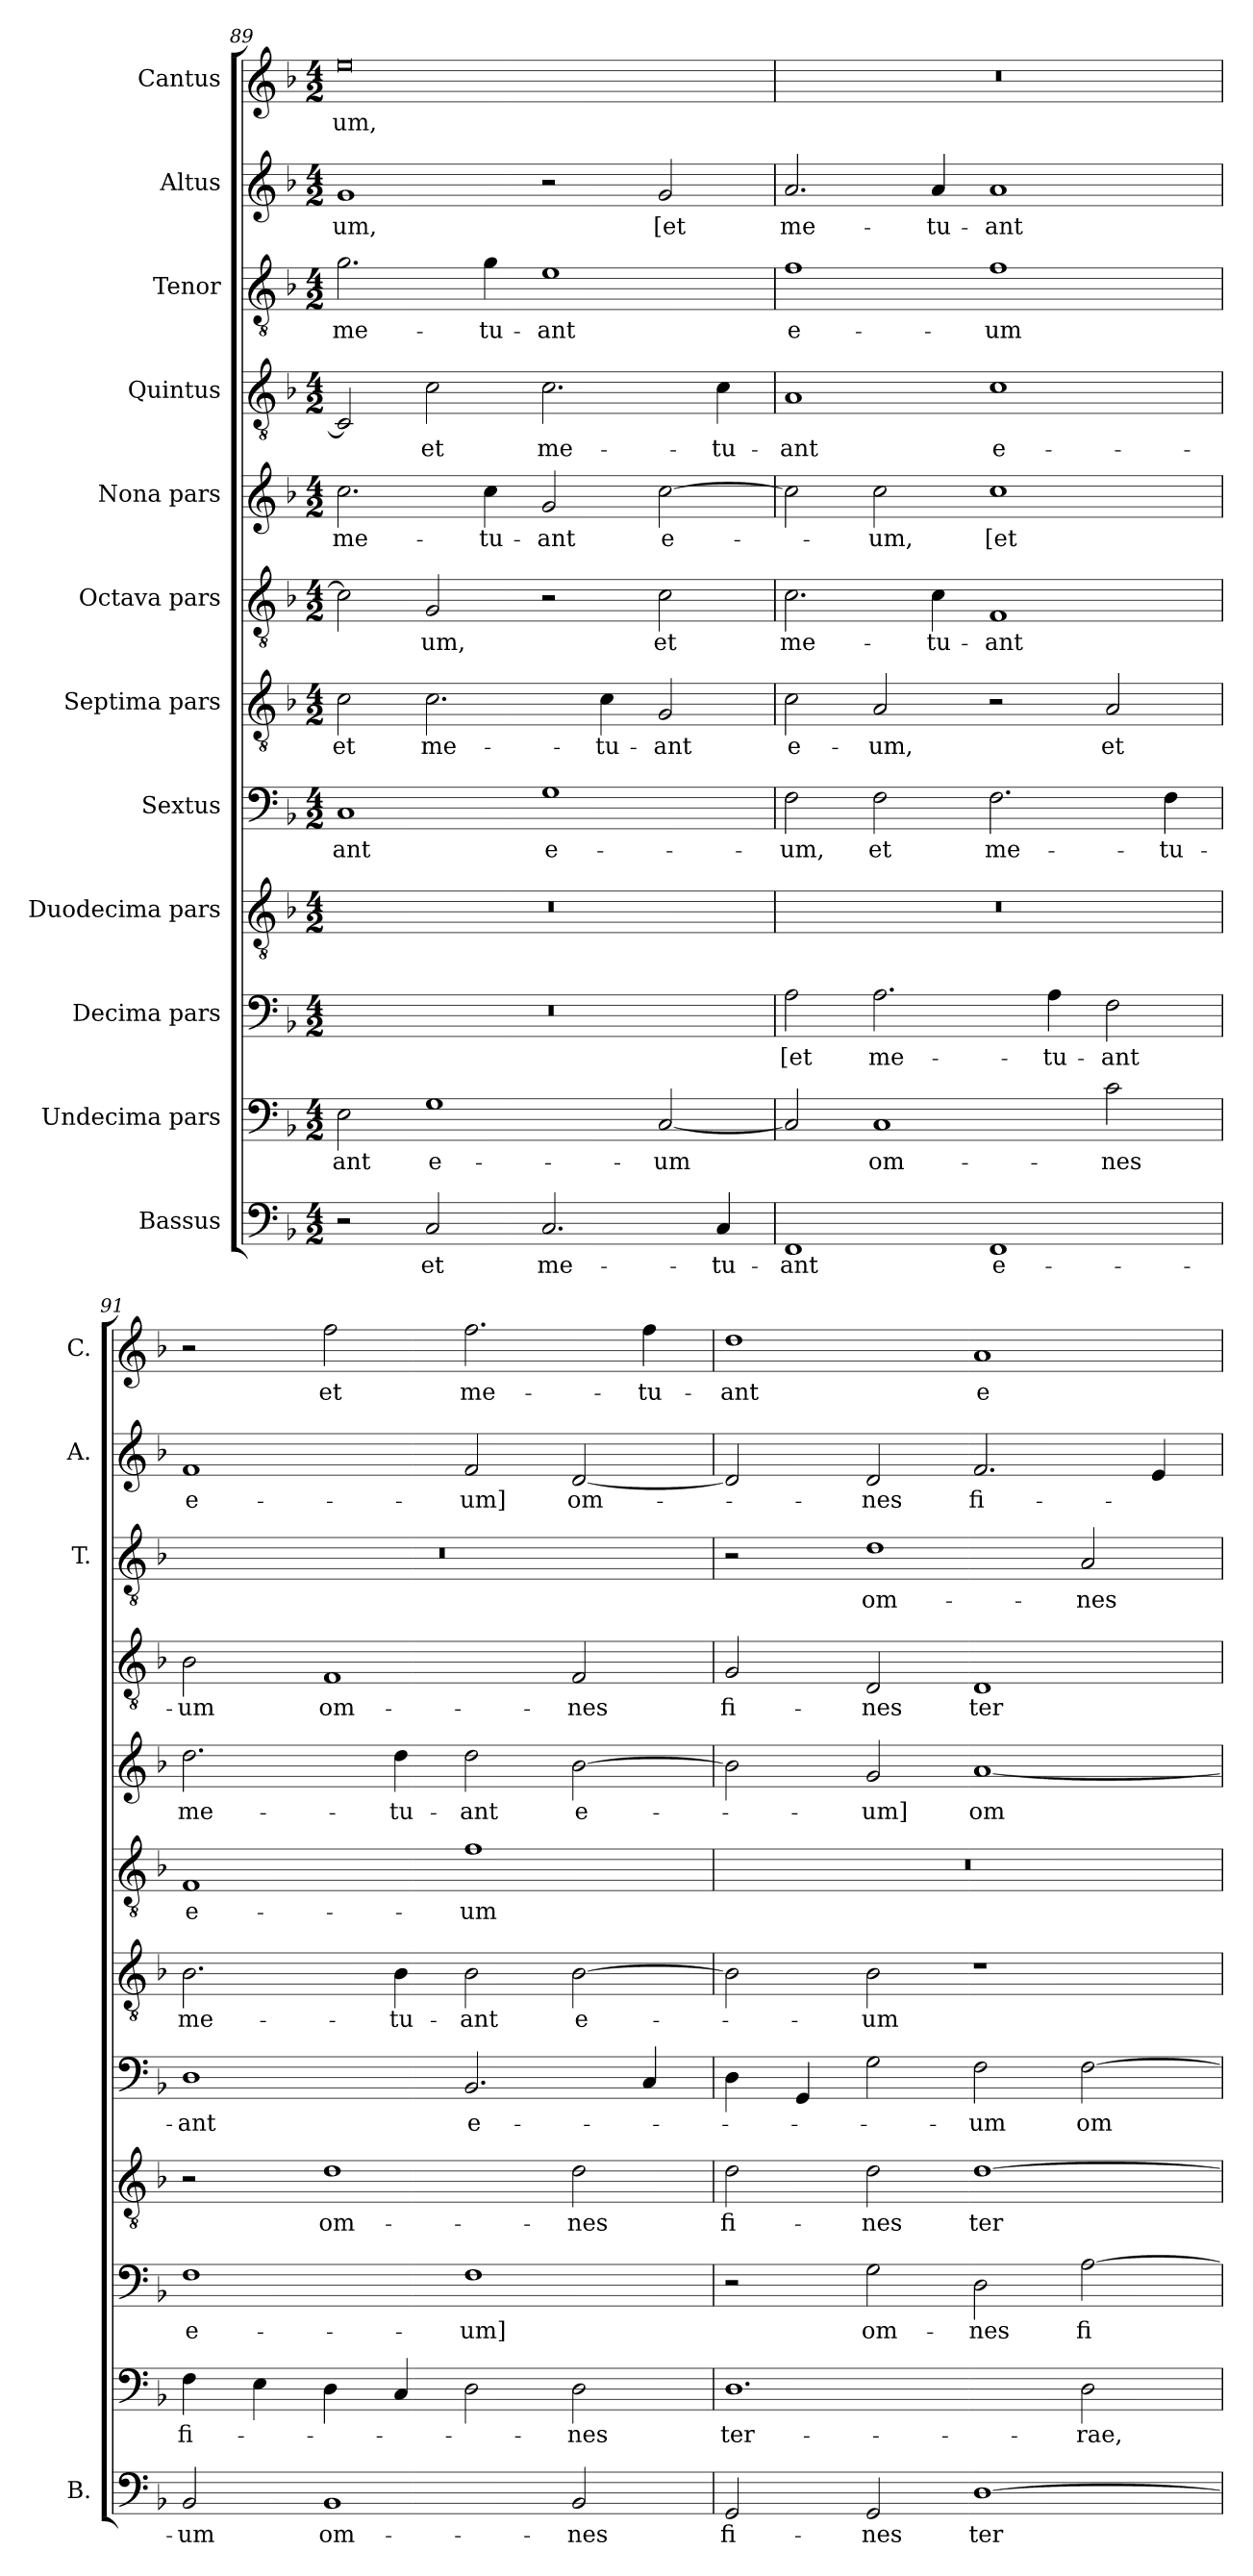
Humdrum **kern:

**kern	**text	**kern	**text	**kern	**text	**kern	**text	**kern	**text	**kern	**text	**kern	**text	**kern	**text	**kern	**text	**kern	**text	**kern	**text	**kern	**text
*part12	*part12	*part11	*part11	*part10	*part10	*part9	*part9	*part8	*part8	*part7	*part7	*part6	*part6	*part5	*part5	*part4	*part4	*part3	*part3	*part2	*part2	*part1	*part1
*staff12	*staff12	*staff11	*staff11	*staff10	*staff10	*staff9	*staff9	*staff8	*staff8	*staff7	*staff7	*staff6	*staff6	*staff5	*staff5	*staff4	*staff4	*staff3	*staff3	*staff2	*staff2	*staff1	*staff1
*I"Bassus	*	*I"Undecima pars	*	*I"Decima pars	*	*I"Duodecima pars	*	*I"Sextus	*	*I"Septima pars	*	*I"Octava pars	*	*I"Nona pars	*	*I"Quintus	*	*I"Tenor	*	*I"Altus	*	*I"Cantus	*
*I'B.	*	*	*	*	*	*	*	*	*	*	*	*	*	*	*	*	*	*I'T.	*	*I'A.	*	*I'C.	*
*clefF4	*	*clefF4	*	*clefF4	*	*clefGv2	*	*clefF4	*	*clefGv2	*	*clefGv2	*	*clefG2	*	*clefGv2	*	*clefGv2	*	*clefG2	*	*clefG2	*
*	*	*	*	*	*	*ITrd7c12	*	*	*	*ITrd7c12	*	*ITrd7c12	*	*	*	*ITrd7c12	*	*ITrd7c12	*	*	*	*	*
*k[b-]	*	*k[b-]	*	*k[b-]	*	*k[b-]	*	*k[b-]	*	*k[b-]	*	*k[b-]	*	*k[b-]	*	*k[b-]	*	*k[b-]	*	*k[b-]	*	*k[b-]	*
*F:	*	*F:	*	*F:	*	*F:	*	*F:	*	*F:	*	*F:	*	*F:	*	*F:	*	*F:	*	*F:	*	*F:	*
*M4/2	*	*M4/2	*	*M4/2	*	*M4/2	*	*M4/2	*	*M4/2	*	*M4/2	*	*M4/2	*	*M4/2	*	*M4/2	*	*M4/2	*	*M4/2	*
=89	=89	=89	=89	=89	=89	=89	=89	=89	=89	=89	=89	=89	=89	=89	=89	=89	=89	=89	=89	=89	=89	=89	=89
!	!	!	!LO:LY:b	!LO:N:vis=1	!	!LO:N:vis=1	!	!	!LO:LY:b	!	!LO:LY:b	!	!	!	!LO:LY:b	!	!	!	!LO:LY:b	!	!LO:LY:b	!	!LO:LY:b
2r	.	2E\	-ant	0r	.	0r	.	1C	-ant	2C\	et	2C\]	.	2.cc\	me-	2CC/]	.	2.G\	me-	1g	-um,	0ee	-um,
!	!LO:LY:b	!	!LO:LY:b	!	!	!	!	!	!	!	!LO:LY:b	!	!LO:LY:b	!	!	!	!LO:LY:b	!	!	!	!	!	!
2C/	et	1G	e-	.	.	.	.	.	.	2.C\	me-	2GG/	-um,	.	.	2C\	et	.	.	.	.	.	.
!	!	!	!	!	!	!	!	!	!	!	!	!	!	!	!LO:LY:b	!	!	!	!LO:LY:b	!	!	!	!
.	.	.	.	.	.	.	.	.	.	.	.	.	.	4cc\	-tu-	.	.	4G\	-tu-	.	.	.	.
!	!LO:LY:b	!	!	!	!	!	!	!	!LO:LY:b	!	!	!	!	!	!LO:LY:b	!	!LO:LY:b	!	!LO:LY:b	!	!	!	!
2.C/	me-	.	.	.	.	.	.	1G	e-	.	.	2r	.	2g/	-ant	2.C\	me-	1E	-ant	2r	.	.	.
!	!	!	!	!	!	!	!	!	!	!	!LO:LY:b	!	!	!	!	!	!	!	!	!	!	!	!
.	.	.	.	.	.	.	.	.	.	4C\	-tu-	.	.	.	.	.	.	.	.	.	.	.	.
!	!	!	!LO:LY:b	!	!	!	!	!	!	!	!LO:LY:b	!	!LO:LY:b	!	!LO:LY:b	!	!	!	!	!	!LO:LY:b	!	!
.	.	[<2C/	-um	.	.	.	.	.	.	2GG/	-ant	2C\	et	[>2cc\	e-	.	.	.	.	2g/	[et	.	.
!	!LO:LY:b	!	!	!	!	!	!	!	!	!	!	!	!	!	!	!	!LO:LY:b	!	!	!	!	!	!
4C/	-tu-	.	.	.	.	.	.	.	.	.	.	.	.	.	.	4C\	-tu-	.	.	.	.	.	.
=90	=90	=90	=90	=90	=90	=90	=90	=90	=90	=90	=90	=90	=90	=90	=90	=90	=90	=90	=90	=90	=90	=90	=90
!	!LO:LY:b	!	!	!	!LO:LY:b	!LO:N:vis=1	!	!	!LO:LY:b	!	!LO:LY:b	!	!LO:LY:b	!	!	!	!LO:LY:b	!	!LO:LY:b	!	!LO:LY:b	!LO:N:vis=1	!
1FF	-ant	2C/]	.	2A\	[et	0r	.	2F\	-um,	2C\	e-	2.C\	me-	2cc\]	.	1AA	-ant	1F	e-	2.a/	me-	0r	.
!	!	!	!LO:LY:b	!	!LO:LY:b	!	!	!	!LO:LY:b	!	!LO:LY:b	!	!	!	!LO:LY:b	!	!	!	!	!	!	!	!
.	.	1C	om-	2.A\	me-	.	.	2F\	et	2AA/	-um,	.	.	2cc\	-um,	.	.	.	.	.	.	.	.
!	!	!	!	!	!	!	!	!	!	!	!	!	!LO:LY:b	!	!	!	!	!	!	!	!LO:LY:b	!	!
.	.	.	.	.	.	.	.	.	.	.	.	4C\	-tu-	.	.	.	.	.	.	4a/	-tu-	.	.
!	!LO:LY:b	!	!	!	!	!	!	!	!LO:LY:b	!	!	!	!LO:LY:b	!	!LO:LY:b	!	!LO:LY:b	!	!LO:LY:b	!	!LO:LY:b	!	!
1FF	e-	.	.	.	.	.	.	2.F\	me-	2r	.	1FF	-ant	1cc	[et	1C	e-	1F	-um	1a	-ant	.	.
!	!	!	!	!	!LO:LY:b	!	!	!	!	!	!	!	!	!	!	!	!	!	!	!	!	!	!
.	.	.	.	4A\	-tu-	.	.	.	.	.	.	.	.	.	.	.	.	.	.	.	.	.	.
!	!	!	!LO:LY:b	!	!LO:LY:b	!	!	!	!	!	!LO:LY:b	!	!	!	!	!	!	!	!	!	!	!	!
.	.	2c\	-nes	2F\	-ant	.	.	.	.	2AA/	et	.	.	.	.	.	.	.	.	.	.	.	.
!	!	!	!	!	!	!	!	!	!LO:LY:b	!	!	!	!	!	!	!	!	!	!	!	!	!	!
.	.	.	.	.	.	.	.	4F\	-tu-	.	.	.	.	.	.	.	.	.	.	.	.	.	.
=91	=91	=91	=91	=91	=91	=91	=91	=91	=91	=91	=91	=91	=91	=91	=91	=91	=91	=91	=91	=91	=91	=91	=91
!	!LO:LY:b	!	!LO:LY:b	!	!LO:LY:b	!	!	!	!LO:LY:b	!	!LO:LY:b	!	!LO:LY:b	!	!LO:LY:b	!	!LO:LY:b	!LO:N:vis=1	!	!	!LO:LY:b	!	!
2BB-/	-um	4F\	fi-	1F	e-	2r	.	1D	-ant	2.BB-\	me-	1FF	e-	2.dd\	me-	2BB-\	-um	0r	.	1f	e-	2r	.
.	.	4E\	.	.	.	.	.	.	.	.	.	.	.	.	.	.	.	.	.	.	.	.	.
!	!LO:LY:b	!	!	!	!	!	!LO:LY:b	!	!	!	!	!	!	!	!	!	!LO:LY:b	!	!	!	!	!	!LO:LY:b
1BB-	om-	4D\	.	.	.	1D	om-	.	.	.	.	.	.	.	.	1FF	om-	.	.	.	.	2ff\	et
!	!	!	!	!	!	!	!	!	!	!	!LO:LY:b	!	!	!	!LO:LY:b	!	!	!	!	!	!	!	!
.	.	4C/	.	.	.	.	.	.	.	4BB-\	-tu-	.	.	4dd\	-tu-	.	.	.	.	.	.	.	.
!	!	!	!	!	!LO:LY:b	!	!	!	!LO:LY:b	!	!LO:LY:b	!	!LO:LY:b	!	!LO:LY:b	!	!	!	!	!	!LO:LY:b	!	!LO:LY:b
.	.	2D\	.	1F	-um]	.	.	2.BB-/	e-	2BB-\	-ant	1F	-um	2dd\	-ant	.	.	.	.	2f/	-um]	2.ff\	me-
!	!LO:LY:b	!	!LO:LY:b	!	!	!	!LO:LY:b	!	!	!	!LO:LY:b	!	!	!	!LO:LY:b	!	!LO:LY:b	!	!	!	!LO:LY:b	!	!
2BB-/	-nes	2D\	-nes	.	.	2D\	-nes	.	.	[>2BB-\	e-	.	.	[>2b-\	e-	2FF/	-nes	.	.	[<2d/	om-	.	.
!	!	!	!	!	!	!	!	!	!	!	!	!	!	!	!	!	!	!	!	!	!	!	!LO:LY:b
.	.	.	.	.	.	.	.	4C/	.	.	.	.	.	.	.	.	.	.	.	.	.	4ff\	-tu-
!!LO:PB:g=z
=92	=92	=92	=92	=92	=92	=92	=92	=92	=92	=92	=92	=92	=92	=92	=92	=92	=92	=92	=92	=92	=92	=92	=92
!	!LO:LY:b	!	!LO:LY:b	!	!	!	!LO:LY:b	!	!	!	!	!LO:N:vis=1	!	!	!	!	!LO:LY:b	!	!	!	!	!	!LO:LY:b
2GG/	fi-	1.D	ter-	2r	.	2D\	fi-	4D\	.	2BB-\]	.	0r	.	2b-\]	.	2GG/	fi-	2r	.	2d/]	.	1dd	-ant
.	.	.	.	.	.	.	.	4GG/	.	.	.	.	.	.	.	.	.	.	.	.	.	.	.
!	!LO:LY:b	!	!	!	!LO:LY:b	!	!LO:LY:b	!	!	!	!LO:LY:b	!	!	!	!LO:LY:b	!	!LO:LY:b	!	!LO:LY:b	!	!LO:LY:b	!	!
2GG/	-nes	.	.	2G\	om-	2D\	-nes	2G\	.	2BB-\	-um	.	.	2g/	-um]	2DD/	-nes	1D	om-	2d/	-nes	.	.
!	!LO:LY:b	!	!	!	!LO:LY:b	!	!LO:LY:b	!	!LO:LY:b	!	!	!	!	!	!LO:LY:b	!	!LO:LY:b	!	!	!	!LO:LY:b	!	!LO:LY:b
[>1D	ter-	.	.	2D\	-nes	[>1D	ter-	2F\	-um	1r	.	.	.	[<1a	om-	1DD	ter-	.	.	2.f/	fi-	1a	e-
!	!	!	!LO:LY:b	!	!LO:LY:b	!	!	!	!LO:LY:b	!	!	!	!	!	!	!	!	!	!LO:LY:b	!	!	!	!
.	.	2D\	-rae,	[>2A\	fi-	.	.	[>2F\	om-	.	.	.	.	.	.	.	.	2AA/	-nes	.	.	.	.
.	.	.	.	.	.	.	.	.	.	.	.	.	.	.	.	.	.	.	.	4e/	.	.	.
=	=	=	=	=	=	=	=	=	=	=	=	=	=	=	=	=	=	=	=	=	=	=	=
*-	*-	*-	*-	*-	*-	*-	*-	*-	*-	*-	*-	*-	*-	*-	*-	*-	*-	*-	*-	*-	*-	*-	*-
